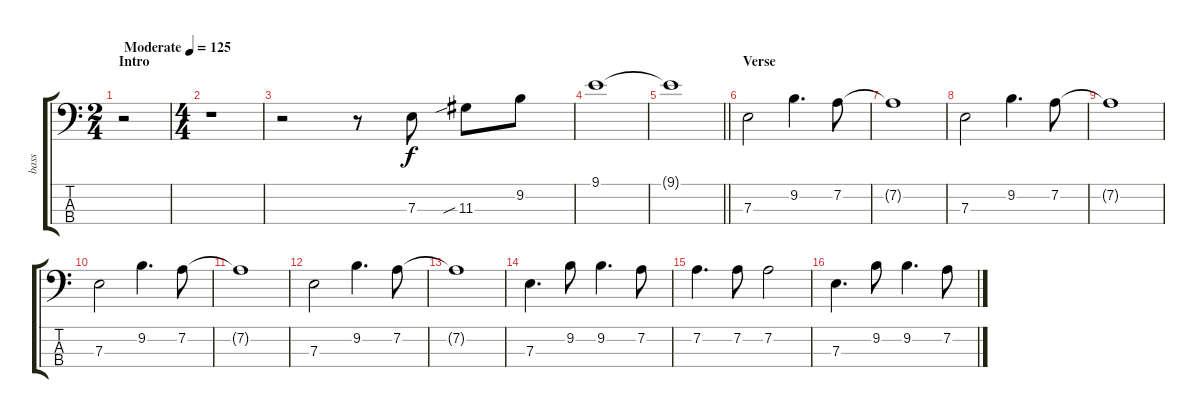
\track ("bass" "bass") {instrument electricbassfinger}
\staff {score tabs}
\tuning (G2 D2 A1 E1) {hide}
\ts (2 4)
\section ("" "Intro")
\tempo (125 "Moderate")
\clef f4
\ks c
r.2{dy f instrument electricbassfinger} |
\ts (4 4)
r.1 |
r.2 r.8 7.3.8 11.3{sib}.8 9.2.8 |
9.1.1 |
\barLineRight lightlight
9.1{t}.1 |
\section ("" "Verse")
7.3.2 9.2.4{d} 7.2.8 |
7.2{t}.1 |
7.3.2 9.2.4{d} 7.2.8 |
7.2{t}.1 |
7.3.2 9.2.4{d} 7.2.8 |
7.2{t}.1 |
7.3.2 9.2.4{d} 7.2.8 |
7.2{t}.1 |
7.3.4{d} 9.2.8 9.2.4{d} 7.2.8 |
7.2.4{d} 7.2.8 7.2.2 |
7.3.4{d} 9.2.8 9.2.4{d} 7.2.8
